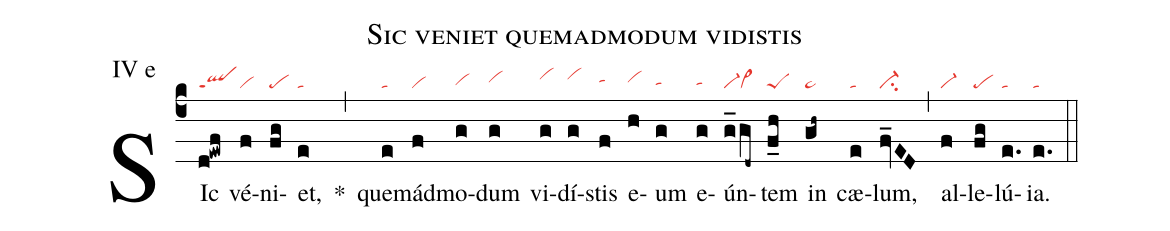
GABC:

name: Sic veniet quemadmodum vidistis;
annotation: IV e;
mode: 4;
nabc-lines: 1;
%%
(c4)
SIc(d!ewf|qlppt1) vé(f|vi)ni(fg|pe)et,(e|ta) *(,)
que(e|ta)mád(f|vi)mo(g|vihg)dum(g|vihh) vi(g|vihi)dí(g|vihi)stis(f|tahh) e(h|vihh)um(g|tahg) e(g|tahg)ún(g_gd~|vi-vi>)tem(f_h|peS) in(gh~|ta>) cæ(e|ta)lum,(fv_ED|ci-) (,)
al(f|vi-)le(fg|pe)lú(e.|ta)ia.(e.|ta) (::)
